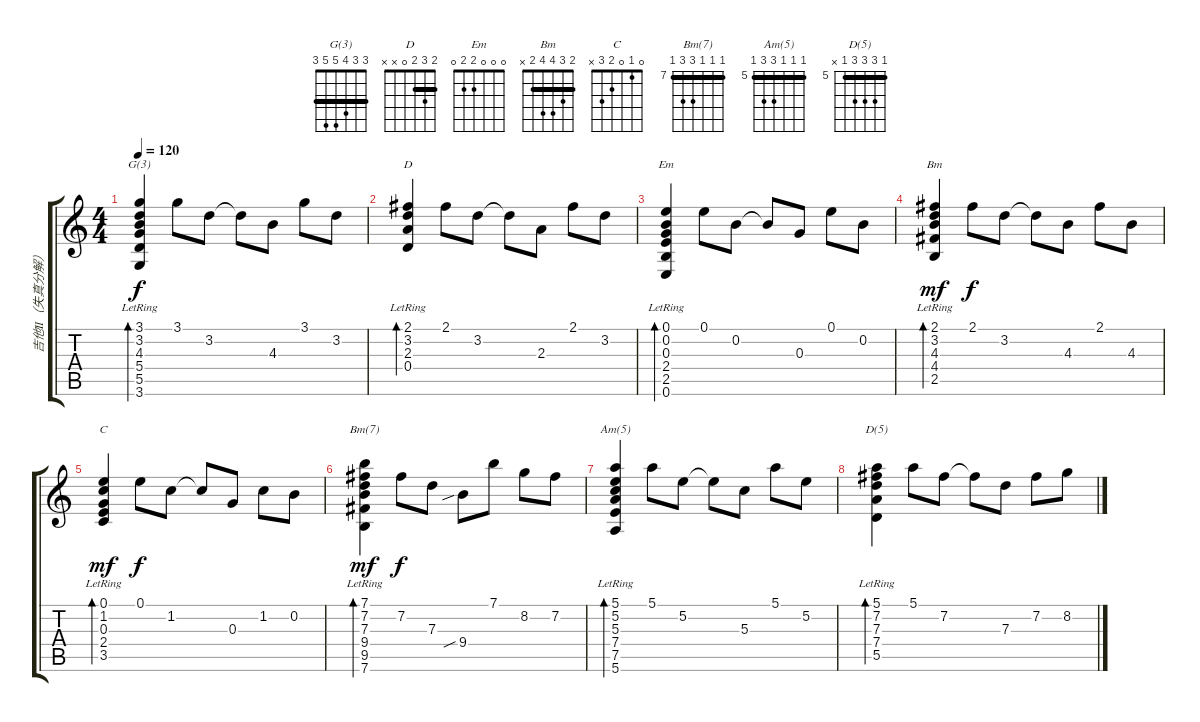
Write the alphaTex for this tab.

\track ("吉他Ⅱ（失真分解）" "吉他Ⅱ（失真分解）") {instrument distortionguitar}
\staff {score tabs}
\tuning (E4 B3 G3 D3 A2 E2) {hide}
\chord ("G(3)" 3 3 4 5 5 3) {barre 3}
\chord ("D" 2 3 2 0 x x) {barre 2}
\chord ("Em" 0 0 0 2 2 0)
\chord ("Bm" 2 3 4 4 2 x) {barre 2}
\chord ("C" 0 1 0 2 3 x)
\chord ("Bm(7)" 7 7 7 9 9 7) {firstfret 7 barre 7}
\chord ("Am(5)" 5 5 5 7 7 5) {firstfret 5 barre 5}
\chord ("D(5)" 5 7 7 7 5 x) {firstfret 5 barre 5}
\ts (4 4)
\tempo 120
\clef g2
\ks c
(3.1{lr} 3.2{lr} 4.3{lr} 5.4{lr} 5.5{lr} 3.6{lr}).4{bd 60 ch "G(3)" dy f} 3.1.8 3.2.8 3.2{t}.8 4.3.8 3.1.8 3.2.8 |
(2.1{lr} 3.2{lr} 2.3{lr} 0.4{lr}).4{bd 60 ch "D"} 2.1.8 3.2.8 3.2{t}.8 2.3.8 2.1.8 3.2.8 |
(0.1{lr} 0.2{lr} 0.3{lr} 2.4{lr} 2.5{lr} 0.6{lr}).4{bd 60 ch "Em"} 0.1.8 0.2.8 0.2{t}.8 0.3.8 0.1.8 0.2.8 |
(2.1{lr} 3.2{lr} 4.3{lr} 4.4{lr} 2.5{lr}).4{bd 30 ch "Bm" dy mf} 2.1.8{dy f} 3.2.8 3.2{t}.8 4.3.8 2.1.8 4.3.8 |
(0.1{lr} 1.2{lr} 0.3{lr} 2.4{lr} 3.5{lr}).4{bd 30 ch "C" dy mf} 0.1.8{dy f} 1.2.8 1.2{t}.8 0.3.8 1.2.8 0.2.8 |
(7.1{lr} 7.2{lr} 7.3{lr} 9.4{lr} 9.5{lr} 7.6{lr}).4{bd 30 ch "Bm(7)" dy mf} 7.2.8{dy f} 7.3.8 9.4{sib}.8 7.1.8 8.2.8 7.2.8 |
(5.1{lr} 5.2{lr} 5.3{lr} 7.4{lr} 7.5{lr} 5.6{lr}).4{bd 60 ch "Am(5)"} 5.1.8 5.2.8 5.2{t}.8 5.3.8 5.1.8 5.2.8 |
(5.1{lr} 7.2{lr} 7.3{lr} 7.4{lr} 5.5{lr}).4{bd 60 ch "D(5)"} 5.1.8 7.2.8 7.2{t}.8 7.3.8 7.2.8 8.2.8
